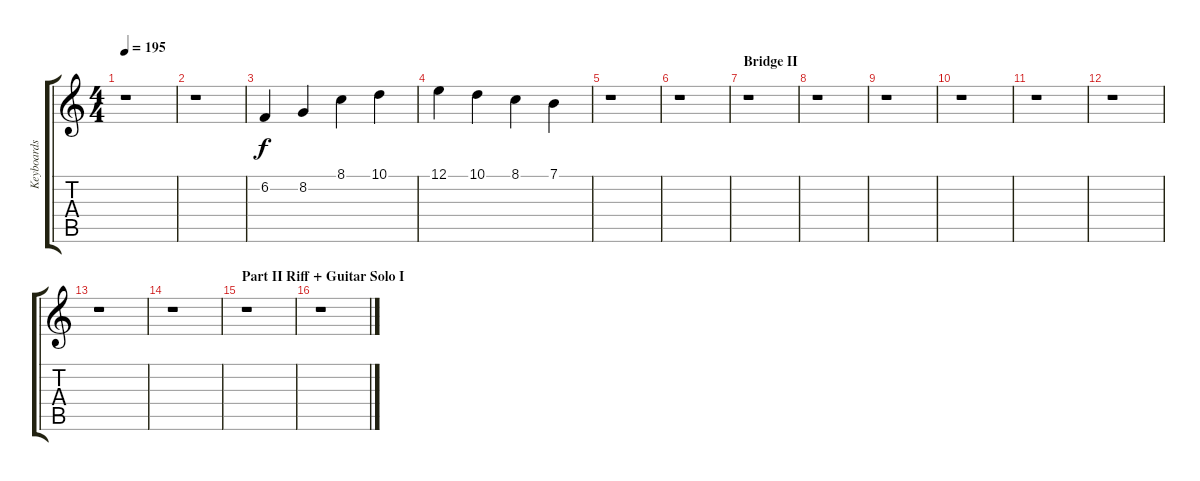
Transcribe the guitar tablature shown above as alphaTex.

\track ("Keyboards II" "Keyboards ") {instrument fx1rain}
\staff {score tabs}
\tuning (E4 B3 G3 D3 A2 E2) {hide}
\ts (4 4)
\tempo 195
\clef g2
\ks c
r.1{dy f} |
r.1 |
6.2.4 8.2.4 8.1.4 10.1.4 |
12.1.4 10.1.4 8.1.4 7.1.4 |
r.1 |
r.1 |
\section ("" "Bridge II")
r.1 |
r.1 |
r.1 |
r.1 |
r.1 |
r.1 |
r.1 |
r.1 |
\section ("" "Part II Riff + Guitar Solo I")
r.1 |
r.1
